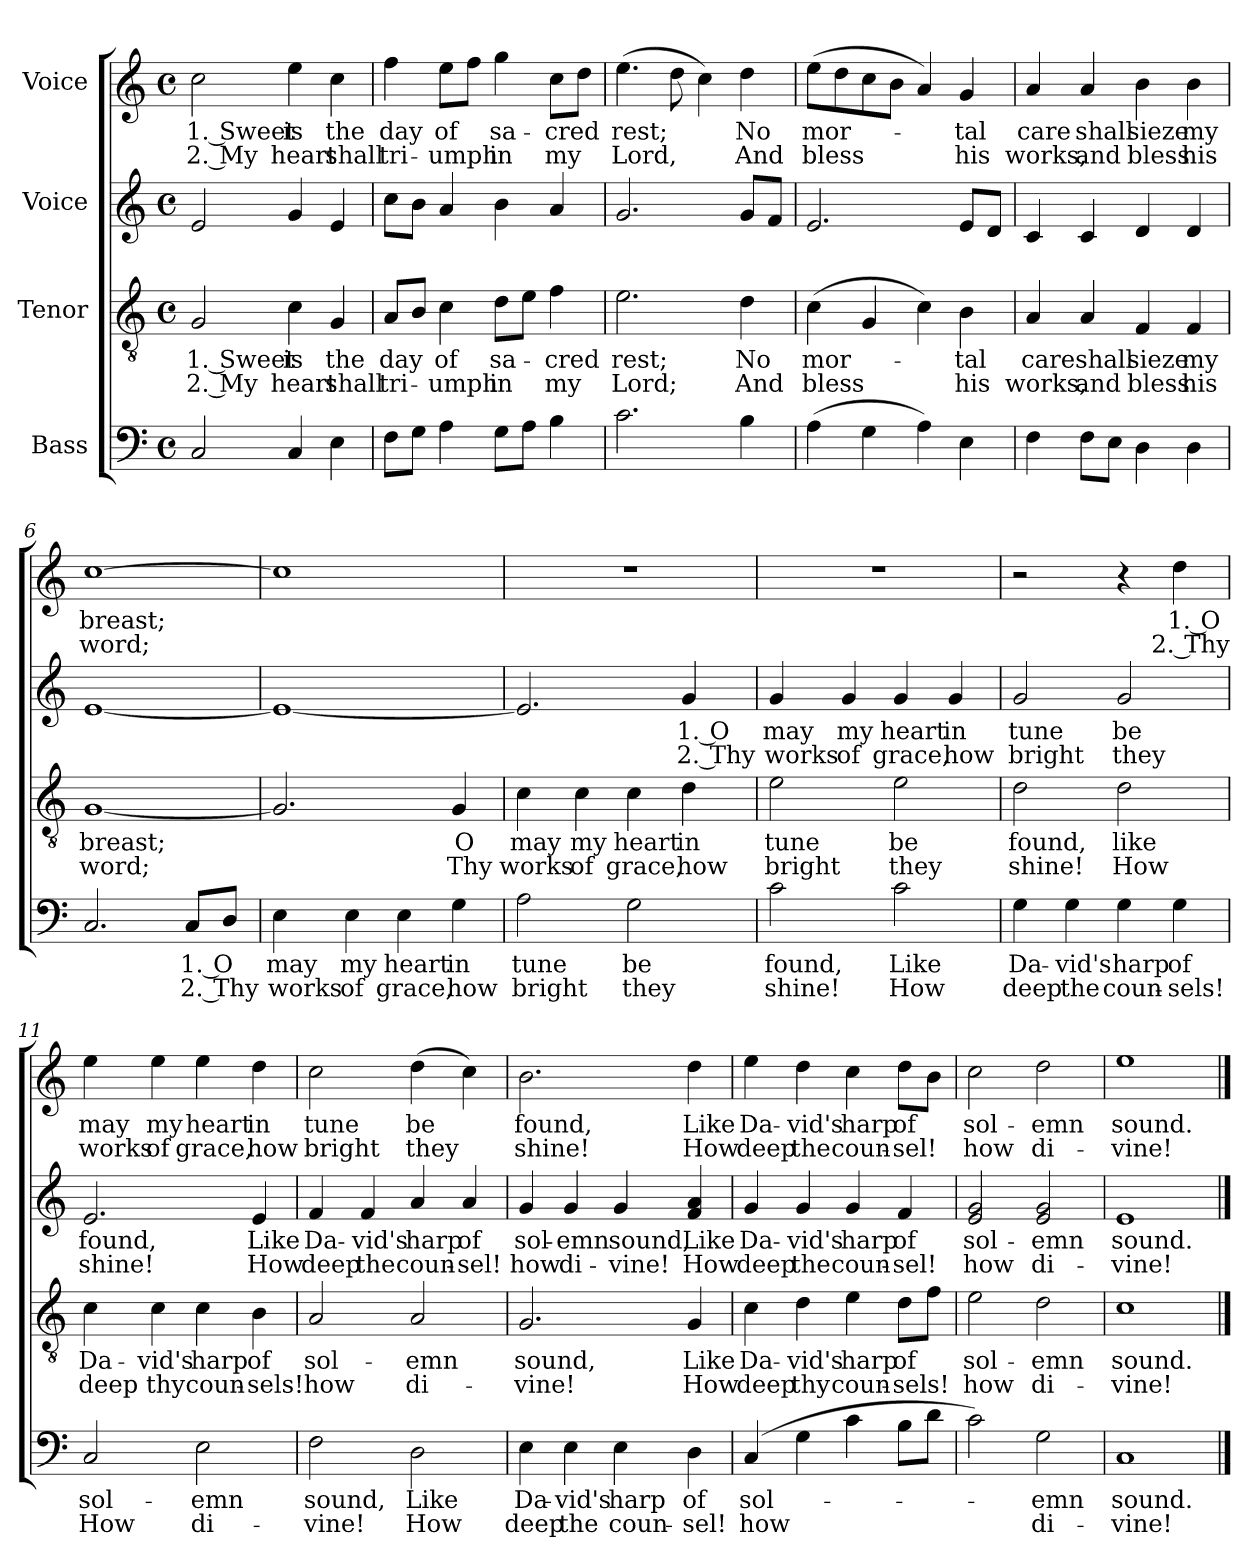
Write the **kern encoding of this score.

**kern	**text	**text	**kern	**text	**text	**kern	**text	**text	**kern	**text	**text
*part4	*part4	*part4	*part3	*part3	*part3	*part2	*part2	*part2	*part1	*part1	*part1
*staff4	*staff4	*staff4	*staff3	*staff3	*staff3	*staff2	*staff2	*staff2	*staff1	*staff1	*staff1
*I"Bass	*	*	*I"Tenor	*	*	*I"Voice	*	*	*I"Voice	*	*
*clefF4	*	*	*clefGv2	*	*	*clefG2	*	*	*clefG2	*	*
*k[]	*	*	*k[]	*	*	*k[]	*	*	*k[]	*	*
*M4/4	*	*	*M4/4	*	*	*M4/4	*	*	*M4/4	*	*
*met(c)	*	*	*met(c)	*	*	*met(c)	*	*	*met(c)	*	*
*MM150	*	*	*MM150	*	*	*MM150	*	*	*MM150	*	*
=1	=1	=1	=1	=1	=1	=1	=1	=1	=1	=1	=1
2C/	.	.	2G/	1. Sweet	2. My	2e/	.	.	2cc\	1. Sweet	2. My
4C/	.	.	4c\	is	heart	4g/	.	.	4ee\	is	heart
4E\	.	.	4G/	the	shall	4e/	.	.	4cc\	the	shall
=2	=2	=2	=2	=2	=2	=2	=2	=2	=2	=2	=2
8F\L	.	.	8A/L	day	tri-	8cc\L	.	.	4ff\	day	tri-
8G\J	.	.	8B/J	.	.	8b\J	.	.	.	.	.
4A\	.	.	4c\	of	-umph	4a/	.	.	8ee\L	of	-umph
.	.	.	.	.	.	.	.	.	8ff\J	.	.
8G\L	.	.	8d\L	sa-	in	4b\	.	.	4gg\	sa-	in
8A\J	.	.	8e\J	.	.	.	.	.	.	.	.
4B\	.	.	4f\	-cred	my	4a/	.	.	8cc\L	-cred	my
.	.	.	.	.	.	.	.	.	8dd\J	.	.
=3	=3	=3	=3	=3	=3	=3	=3	=3	=3	=3	=3
2.c\	.	.	2.e\	rest;	Lord;	2.g/	.	.	(4.ee\	rest;	Lord,
.	.	.	.	.	.	.	.	.	8dd\	.	.
.	.	.	.	.	.	.	.	.	4cc\)	.	.
4B\	.	.	4d\	No	And	8g/L	.	.	4dd\	No	And
.	.	.	.	.	.	8f/J	.	.	.	.	.
=4	=4	=4	=4	=4	=4	=4	=4	=4	=4	=4	=4
(4A\	.	.	(4c\	mor-	bless	2.e/	.	.	(8ee\L	mor-	bless
.	.	.	.	.	.	.	.	.	8dd\	.	.
4G\	.	.	4G/	.	.	.	.	.	8cc\	.	.
.	.	.	.	.	.	.	.	.	8b\J	.	.
4A\)	.	.	4c\)	.	.	.	.	.	4a/)	.	.
4E\	.	.	4B\	-tal	his	8e/L	.	.	4g/	-tal	his
.	.	.	.	.	.	8d/J	.	.	.	.	.
=5	=5	=5	=5	=5	=5	=5	=5	=5	=5	=5	=5
4F\	.	.	4A/	care	works,	4c/	.	.	4a/	care	works,
8F\L	.	.	4A/	shall	and	4c/	.	.	4a/	shall	and
8E\J	.	.	.	.	.	.	.	.	.	.	.
4D\	.	.	4F/	sieze	bless	4d/	.	.	4b\	sieze	bless
4D\	.	.	4F/	my	his	4d/	.	.	4b\	my	his
!!LO:LB:g=z
=6	=6	=6	=6	=6	=6	=6	=6	=6	=6	=6	=6
2.C/	.	.	[1G	breast;	word;	[1e	.	.	[1cc	breast;	word;
8C/L	1. O	2. Thy	.	.	.	.	.	.	.	.	.
8D/J	.	.	.	.	.	.	.	.	.	.	.
=7	=7	=7	=7	=7	=7	=7	=7	=7	=7	=7	=7
4E\	may	works	2.G/]	.	.	1e_	.	.	1cc]	.	.
4E\	my	of	.	.	.	.	.	.	.	.	.
4E\	heart	grace,	.	.	.	.	.	.	.	.	.
4G\	in	how	4G/	O	Thy	.	.	.	.	.	.
=8	=8	=8	=8	=8	=8	=8	=8	=8	=8	=8	=8
2A\	tune	bright	4c\	may	works	2.e/]	.	.	1r	.	.
.	.	.	4c\	my	of	.	.	.	.	.	.
2G\	be	they	4c\	heart	grace,	.	.	.	.	.	.
.	.	.	4d\	in	how	4g/	1. O	2. Thy	.	.	.
=9	=9	=9	=9	=9	=9	=9	=9	=9	=9	=9	=9
2c\	found,	shine!	2e\	tune	bright	4g/	may	works	1r	.	.
.	.	.	.	.	.	4g/	my	of	.	.	.
2c\	Like	How	2e\	be	they	4g/	heart	grace,	.	.	.
.	.	.	.	.	.	4g/	in	how	.	.	.
=10	=10	=10	=10	=10	=10	=10	=10	=10	=10	=10	=10
4G\	Da-	deep	2d\	found,	shine!	2g/	tune	bright	2r	.	.
4G\	-vid's	the	.	.	.	.	.	.	.	.	.
4G\	harp	coun-	2d\	like	How	2g/	be	they	4r	.	.
4G\	of	-sels!	.	.	.	.	.	.	4dd\	1. O	2. Thy
!!LO:LB:g=z
=11	=11	=11	=11	=11	=11	=11	=11	=11	=11	=11	=11
2C/	sol-	How	4c\	Da-	deep	2.e/	found,	shine!	4ee\	may	works
.	.	.	4c\	-vid's	thy	.	.	.	4ee\	my	of
2E\	-emn	di-	4c\	harp	coun-	.	.	.	4ee\	heart	grace,
.	.	.	4B\	of	-sels!	4e/	Like	How	4dd\	in	how
=12	=12	=12	=12	=12	=12	=12	=12	=12	=12	=12	=12
2F\	sound,	-vine!	2A/	sol-	how	4f/	Da-	deep	2cc\	tune	bright
.	.	.	.	.	.	4f/	-vid's	the	.	.	.
2D\	Like	How	2A/	-emn	di-	4a/	harp	coun-	(4dd\	be	they
.	.	.	.	.	.	4a/	of	-sel!	4cc\)	.	.
=13	=13	=13	=13	=13	=13	=13	=13	=13	=13	=13	=13
4E\	Da-	deep	2.G/	sound,	-vine!	4g/	sol-	how	2.b\	found,	shine!
4E\	-vid's	the	.	.	.	4g/	-emn	di-	.	.	.
4E\	harp	coun-	.	.	.	4g/	sound,	-vine!	.	.	.
4D\	of	-sel!	4G/	Like	How	4f/ 4a/	Like	How	4dd\	Like	How
=14	=14	=14	=14	=14	=14	=14	=14	=14	=14	=14	=14
(4C/	sol-	how	4c\	Da-	deep	4g/	Da-	deep	4ee\	Da-	deep
4G\	.	.	4d\	-vid's	thy	4g/	-vid's	the	4dd\	-vid's	the
4c\	.	.	4e\	harp	coun-	4g/	harp	coun-	4cc\	harp	coun-
8B\L	.	.	8d\L	of	-sels!	4f/	of	-sel!	8dd\L	of	-sel!
8d\J	.	.	8f\J	.	.	.	.	.	8b\J	.	.
=15	=15	=15	=15	=15	=15	=15	=15	=15	=15	=15	=15
2c\)	.	.	2e\	sol-	how	2e/ 2g/	sol-	how	2cc\	sol-	how
2G\	emn	di-	2d\	-emn	di-	2e/ 2g/	-emn	di-	2dd\	-emn	di-
=16	=16	=16	=16	=16	=16	=16	=16	=16	=16	=16	=16
1C	sound.	-vine!	1c	sound.	-vine!	1e	sound.	-vine!	1ee	sound.	-vine!
==	==	==	==	==	==	==	==	==	==	==	==
*-	*-	*-	*-	*-	*-	*-	*-	*-	*-	*-	*-
